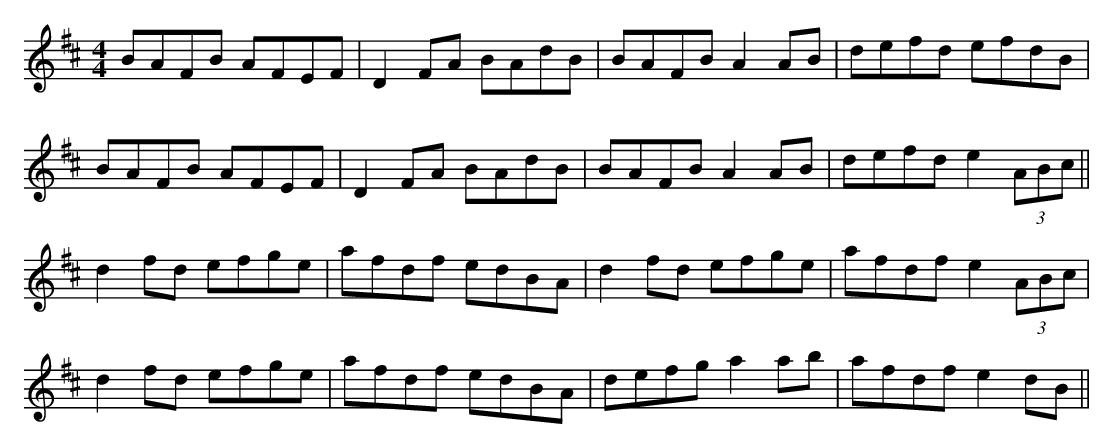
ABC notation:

X:1
M:4/4
K:D
BAFB AFEF|D2FA BAdB|BAFB A2AB|defd efdB|
BAFB AFEF|D2FA BAdB|BAFB A2AB|defd e2(3ABc||
d2fd efge|afdf edBA|d2fd efge|afdf e2(3ABc|
d2fd efge|afdf edBA|defg a2ab|afdf e2dB||
